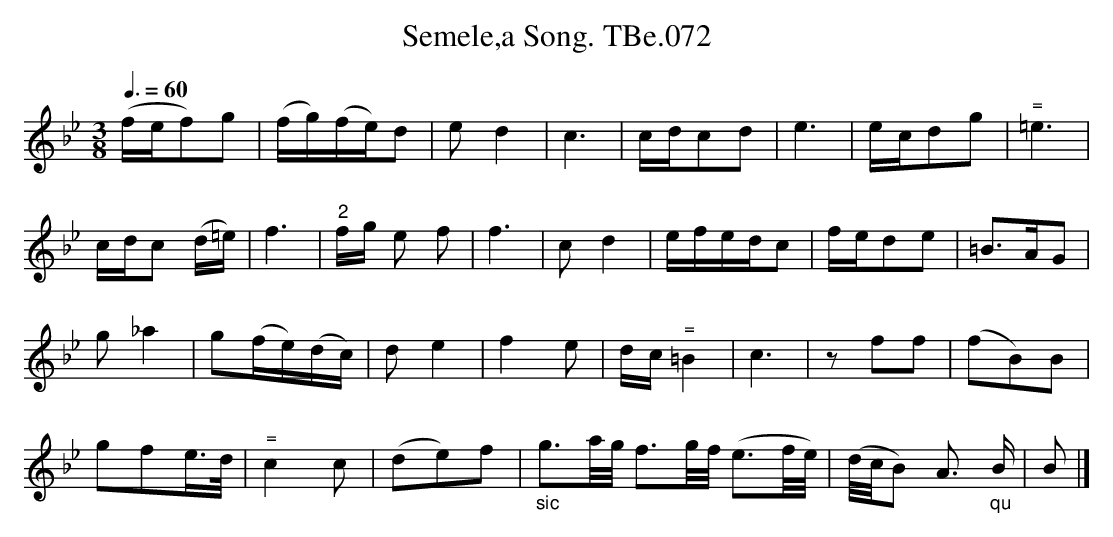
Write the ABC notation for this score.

X:1
T:Semele,a Song. TBe.072
M:3/8
L:1/8
Q:3/8=60
K:Bb major
(f/e/f)g | (f/g/)(f/e/)d | e d2 | \
c3 | c/d/cd | e3 | e/c/dg | "^=" =e3 |
c/d/c (d/=e/) | f3 | "^2"f/g/ e f | f3 | \
c d2 | e/f/e/d/c | f/e/de | =B>AG |
g_a2 | g(f/e/)(d/c/) | de2 | f2e |\
d/c/ "^="=B2 | c3 | zff | (fB)B |
gfe3/4d/4 | "^="c2c |(de)f |\
"_sic"g3/2a/4g/4  f3/2g/4f/4  (e3/2f/4e/4) | \
(d/4c/4B)  A3/2 "_qu"B/ | B |]
